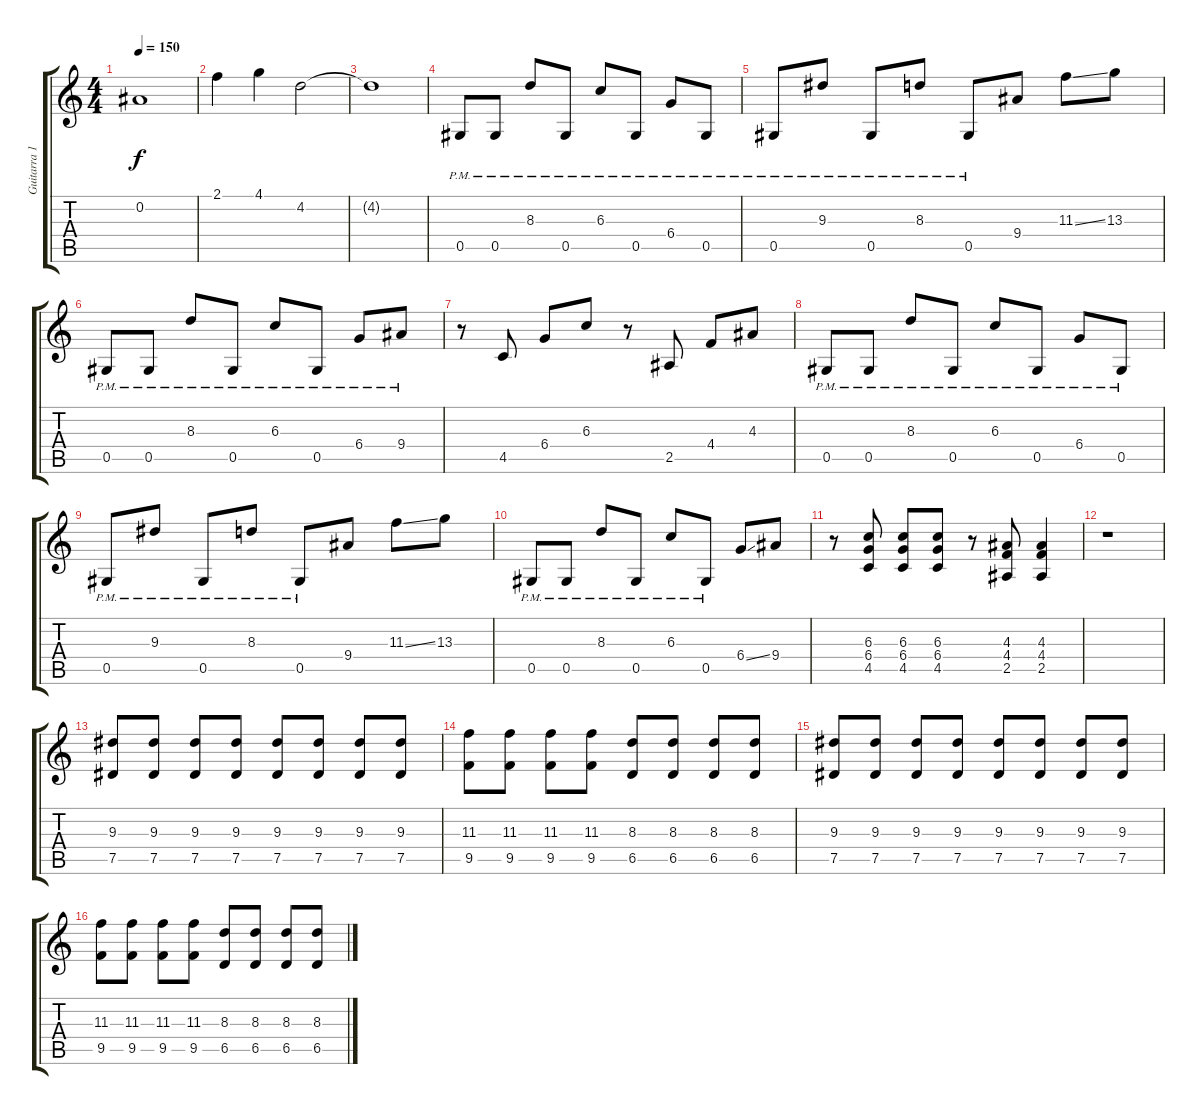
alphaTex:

\track ("Guitarra 1" "Guitarra 1") {instrument distortionguitar}
\staff {score tabs}
\tuning (Eb4 Bb3 Gb3 Db3 Ab2 Eb2) {hide}
\ts (4 4)
\tempo 150
\clef g2
\ks c
0.2{t}.1{dy f} |
2.1.4 4.1.4 4.2.2 |
4.2{t}.1 |
0.5{pm}.8{volume 16} 0.5{pm}.8 8.3{pm}.8 0.5{pm}.8 6.3{pm}.8 0.5{pm}.8 6.4{pm}.8 0.5{pm}.8 |
0.5{pm}.8 9.3{pm}.8 0.5{pm}.8 8.3{pm}.8 0.5{pm}.8 9.4.8 11.3{ss}.8 13.3.8 |
0.5{pm}.8 0.5{pm}.8 8.3{pm}.8 0.5{pm}.8 6.3{pm}.8 0.5{pm}.8 6.4{pm}.8 9.4{pm}.8 |
r.8 4.5.8 6.4.8 6.3.8 r.8 2.5.8 4.4.8 4.3.8 |
0.5{pm}.8 0.5{pm}.8 8.3{pm}.8 0.5{pm}.8 6.3{pm}.8 0.5{pm}.8 6.4{pm}.8 0.5{pm}.8 |
0.5{pm}.8 9.3{pm}.8 0.5{pm}.8 8.3{pm}.8 0.5{pm}.8 9.4.8 11.3{ss}.8 13.3.8 |
0.5{pm}.8 0.5{pm}.8 8.3{pm}.8 0.5{pm}.8 6.3{pm}.8 0.5{pm}.8 6.4{ss}.8 9.4.8 |
r.8 (6.3 6.4 4.5).8 (6.3 6.4 4.5).8 (6.3 6.4 4.5).8 r.8 (4.3 4.4 2.5).8 (4.3 4.4 2.5).4 |
r.1 |
(9.3 7.5).8 (9.3 7.5).8 (9.3 7.5).8 (9.3 7.5).8 (9.3 7.5).8 (9.3 7.5).8 (9.3 7.5).8 (9.3 7.5).8 |
(11.3 9.5).8 (11.3 9.5).8 (11.3 9.5).8 (11.3 9.5).8 (8.3 6.5).8 (8.3 6.5).8 (8.3 6.5).8 (8.3 6.5).8 |
(9.3 7.5).8 (9.3 7.5).8 (9.3 7.5).8 (9.3 7.5).8 (9.3 7.5).8 (9.3 7.5).8 (9.3 7.5).8 (9.3 7.5).8 |
(11.3 9.5).8 (11.3 9.5).8 (11.3 9.5).8 (11.3 9.5).8 (8.3 6.5).8 (8.3 6.5).8 (8.3 6.5).8 (8.3 6.5).8
